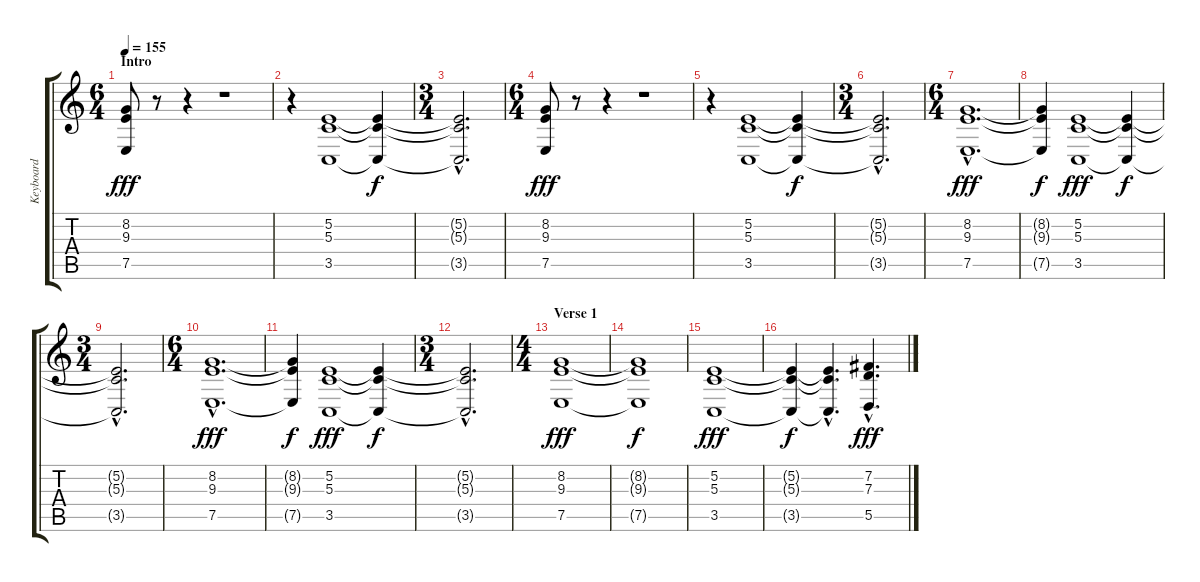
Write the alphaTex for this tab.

\track ("Keyboard" "Keyboard") {instrument stringensemble2}
\staff {score tabs}
\tuning (E4 B3 G3 D3 A2 E2) {hide}
\ts (6 4)
\section ("" "Intro")
\tempo 155
\clef g2
\ks c
(8.2 9.3 7.5).8{dy fff instrument stringensemble2} r.8 r.4 r.1 |
r.4 (5.2 5.3 3.5).1 (5.2{t} 5.3{t} 3.5{t}).4{dy f} |
\ts (3 4)
(5.2{hac t} 5.3{hac t} 3.5{hac t}).2{d} |
\ts (6 4)
(8.2 9.3 7.5).8{dy fff} r.8 r.4 r.1 |
r.4 (5.2 5.3 3.5).1 (5.2{t} 5.3{t} 3.5{t}).4{dy f} |
\ts (3 4)
(5.2{hac t} 5.3{hac t} 3.5{hac t}).2{d} |
\ts (6 4)
(8.2{hac} 9.3{hac} 7.5{hac}).1{d dy fff} |
(8.2{t} 9.3{t} 7.5{t}).4{dy f} (5.2 5.3 3.5).1{dy fff} (5.2{t} 5.3{t} 3.5{t}).4{dy f} |
\ts (3 4)
(5.2{hac t} 5.3{hac t} 3.5{hac t}).2{d} |
\ts (6 4)
(8.2{hac} 9.3{hac} 7.5{hac}).1{d dy fff} |
(8.2{t} 9.3{t} 7.5{t}).4{dy f} (5.2 5.3 3.5).1{dy fff} (5.2{t} 5.3{t} 3.5{t}).4{dy f} |
\ts (3 4)
(5.2{hac t} 5.3{hac t} 3.5{hac t}).2{d} |
\ts (4 4)
\section ("" "Verse 1")
(8.2 9.3 7.5).1{dy fff} |
(8.2{t} 9.3{t} 7.5{t}).1{dy f} |
(5.2 5.3 3.5).1{dy fff} |
(5.2{t} 5.3{t} 3.5{t}).4{dy f} (5.2{hac t} 5.3{hac t} 3.5{hac t}).4{d} (7.2{hac} 7.3{hac} 5.5{hac}).4{d dy fff}
